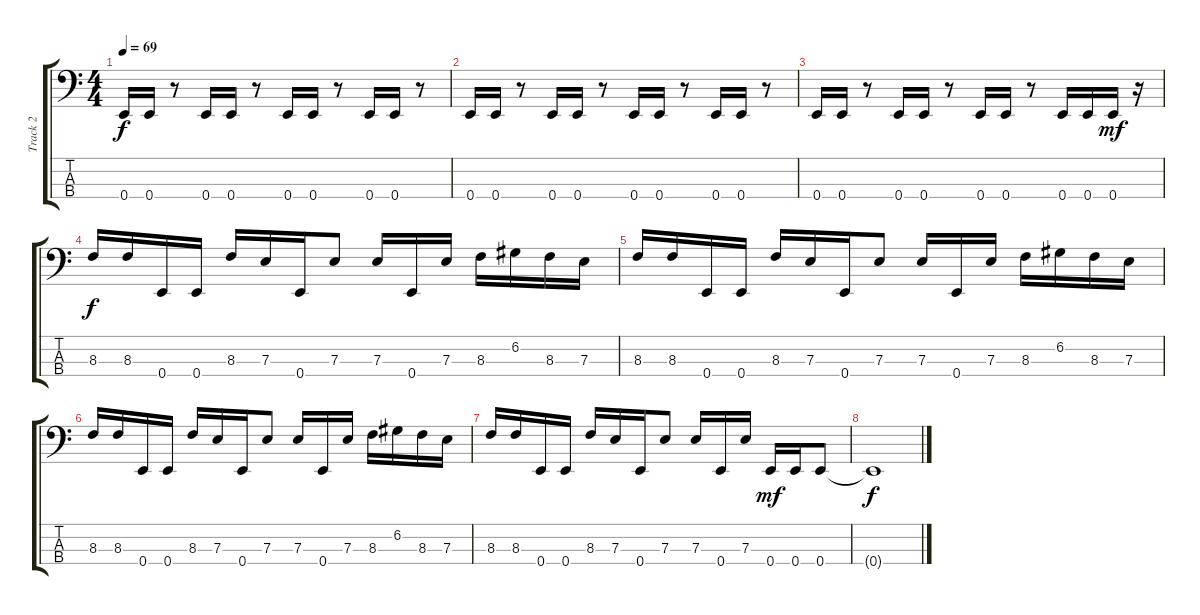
\track ("Track 2" "Track 2") {instrument electricbassfinger}
\staff {score tabs}
\tuning (G2 D2 A1 E1) {hide}
\ts (4 4)
\tempo 69
\clef f4
\ks c
0.4.16{dy f} 0.4.16 r.8 0.4.16 0.4.16 r.8 0.4.16 0.4.16 r.8 0.4.16 0.4.16 r.8 |
0.4.16 0.4.16 r.8 0.4.16 0.4.16 r.8 0.4.16 0.4.16 r.8 0.4.16 0.4.16 r.8 |
0.4.16 0.4.16 r.8 0.4.16 0.4.16 r.8 0.4.16 0.4.16 r.8 0.4.16 0.4.16 0.4.16{dy mf} r.16 |
8.3.16{dy f} 8.3.16 0.4.16 0.4.16 8.3.16 7.3.16 0.4.16 7.3.8 7.3.16 0.4.16 7.3.16 8.3.16 6.2.16 8.3.16 7.3.16 |
8.3.16 8.3.16 0.4.16 0.4.16 8.3.16 7.3.16 0.4.16 7.3.8 7.3.16 0.4.16 7.3.16 8.3.16 6.2.16 8.3.16 7.3.16 |
8.3.16 8.3.16 0.4.16 0.4.16 8.3.16 7.3.16 0.4.16 7.3.8 7.3.16 0.4.16 7.3.16 8.3.16 6.2.16 8.3.16 7.3.16 |
8.3.16 8.3.16 0.4.16 0.4.16 8.3.16 7.3.16 0.4.16 7.3.8 7.3.16 0.4.16 7.3.16 0.4.16{dy mf} 0.4.16 0.4.8 |
0.4{t}.1{dy f}
